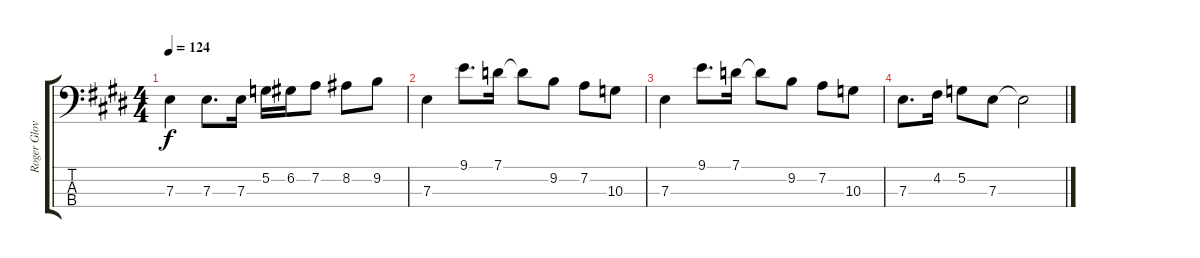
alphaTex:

\track ("Roger Glover - Bass" "Roger Glov") {instrument electricbasspick}
\staff {score tabs}
\tuning (G2 D2 A1 E1) {hide}
\ts (4 4)
\tempo 124
\clef f4
\ks c#minor
7.3.4{dy f} 7.3.8{d} 7.3.16 5.2.16 6.2.16 7.2.8 8.2.8 9.2.8 |
7.3.4 9.1.8{d} 7.1.16 7.1{t}.8 9.2.8 7.2.8 10.3.8 |
\ks e
7.3.4 9.1.8{d} 7.1.16 7.1{t}.8 9.2.8 7.2.8 10.3.8 |
\ks c#minor
7.3.8{d} 4.2.16 5.2.8 7.3.8 7.3{t}.2
